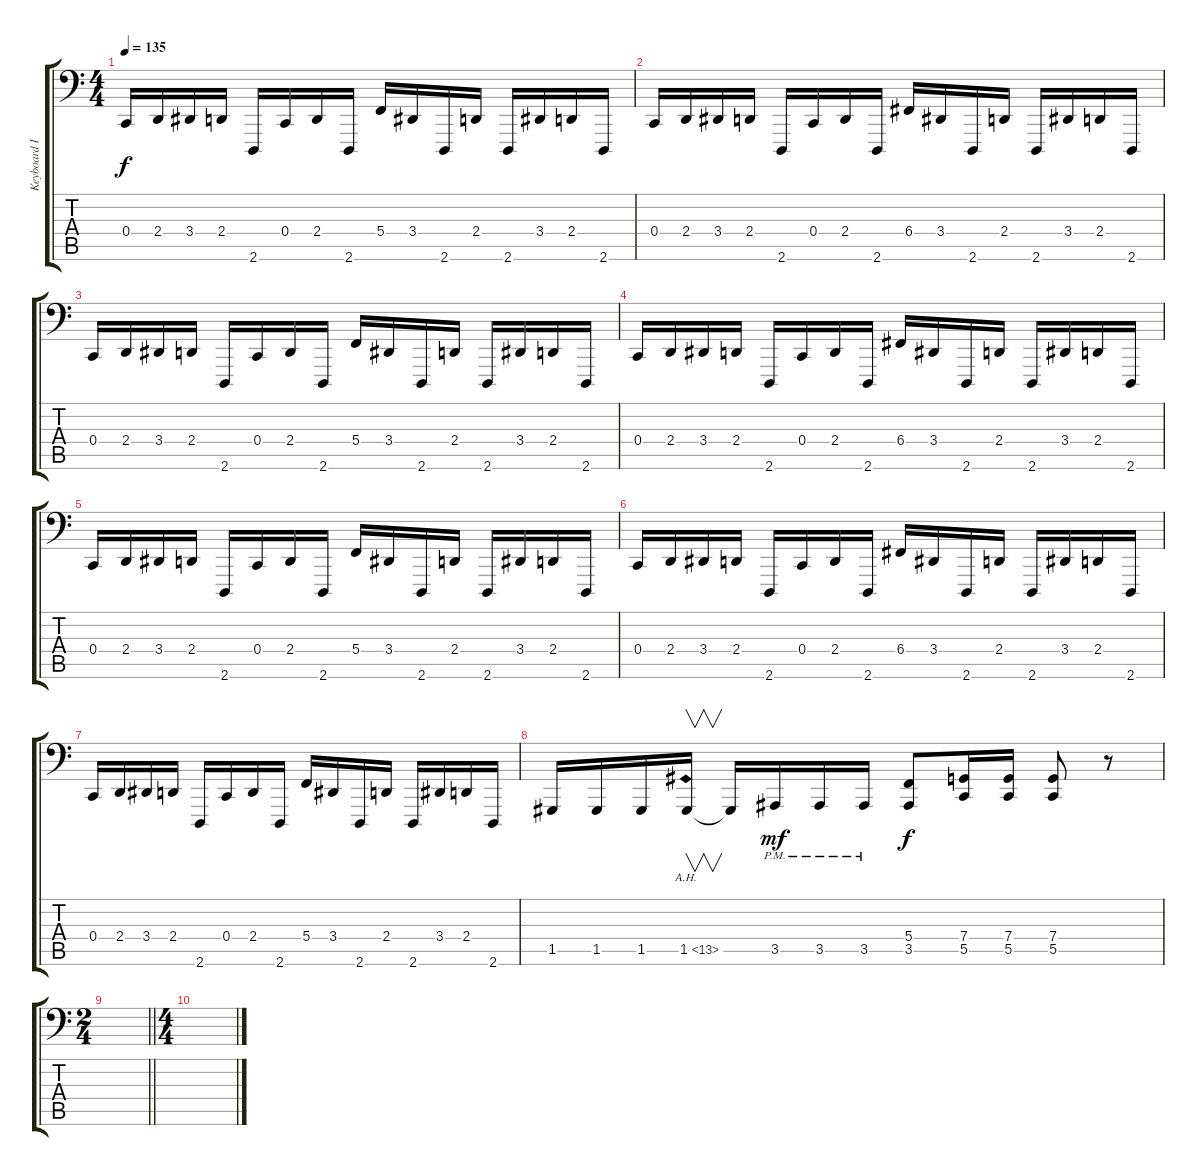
\track ("Keyboard II" "Keyboard I") {instrument harpsichord}
\staff {score tabs}
\tuning (D3 A2 F2 C2 G1 C1) {hide}
\ts (4 4)
\tempo 135
\clef f4
\ks c
0.4.16{dy f instrument harpsichord} 2.4.16 3.4.16 2.4.16 2.6.16 0.4.16 2.4.16 2.6.16 5.4.16 3.4.16 2.6.16 2.4.16 2.6.16 3.4.16 2.4.16 2.6.16 |
0.4.16 2.4.16 3.4.16 2.4.16 2.6.16 0.4.16 2.4.16 2.6.16 6.4.16 3.4.16 2.6.16 2.4.16 2.6.16 3.4.16 2.4.16 2.6.16 |
0.4.16 2.4.16 3.4.16 2.4.16 2.6.16 0.4.16 2.4.16 2.6.16 5.4.16 3.4.16 2.6.16 2.4.16 2.6.16 3.4.16 2.4.16 2.6.16 |
0.4.16 2.4.16 3.4.16 2.4.16 2.6.16 0.4.16 2.4.16 2.6.16 6.4.16 3.4.16 2.6.16 2.4.16 2.6.16 3.4.16 2.4.16 2.6.16 |
0.4.16 2.4.16 3.4.16 2.4.16 2.6.16 0.4.16 2.4.16 2.6.16 5.4.16 3.4.16 2.6.16 2.4.16 2.6.16 3.4.16 2.4.16 2.6.16 |
0.4.16 2.4.16 3.4.16 2.4.16 2.6.16 0.4.16 2.4.16 2.6.16 6.4.16 3.4.16 2.6.16 2.4.16 2.6.16 3.4.16 2.4.16 2.6.16 |
0.4.16 2.4.16 3.4.16 2.4.16 2.6.16 0.4.16 2.4.16 2.6.16 5.4.16 3.4.16 2.6.16 2.4.16 2.6.16 3.4.16 2.4.16 2.6.16 |
1.5.16 1.5.16 1.5.16 1.5{ah 12}.16{v} 1.5{t}.16 3.5{pm}.16{dy mf} 3.5{pm}.16 3.5{pm}.16 (5.4 3.5).8{dy f} (7.4 5.5).16 (7.4 5.5).16 (7.4 5.5).8 r.8 |
\ts (2 4)
\barLineRight lightlight
|
\ts (4 4)
